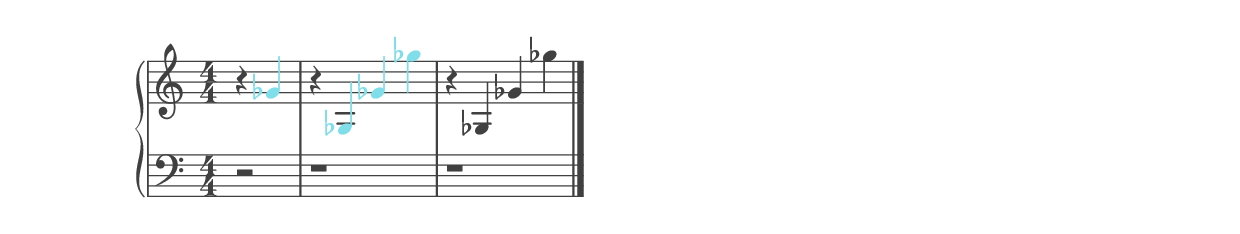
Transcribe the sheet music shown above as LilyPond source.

%% ----------------------------------------------------------------------------
%% Generated on: 2018 December 27
%% Note Name: G4b
%% Octave: 4
%% Clef: treble
%% Filename: 084-46-4-treble-G4b
%% ----------------------------------------------------------------------------

\version "2.19.82"

\include "../piano_note_colors.ly"

\header {
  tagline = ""
}

upper = {
  \clef treble
  \numericTimeSignature
  \override NoteHead.color = #colorized-note
  \override Stem.color = #colorized-note
  \override Accidental.color = #colorized-note
  % treble note in color
  r4 ges'4
  % treble octave in color
  r4 ges4 ges'4 ges''4
  \override NoteHead.color = #default-black
  \override Stem.color = #default-black
  \override Accidental.color = #default-black
  % treble octave repeat in black
  r4 ges4 ges'4 ges''4
  \bar "|."
}

lower = {
  \clef bass
  \numericTimeSignature
  \override NoteHead.color = #colorized-note
  \override Stem.color = #colorized-note
  \override Accidental.color = #colorized-note
  % bass note in color
  r2
  % bass octave in color
  r1
  \override NoteHead.color = #default-black
  \override Stem.color = #default-black
  \override Accidental.color = #default-black
  % bass octave repeat in black
  r1
}

\score {
  \new PianoStaff <<
    \context Score
    \applyContext #(override-color-for-all-grobs default-black)
    \time 4/4
    \partial 2
    \new Staff = upper { \upper }
    \new Staff = lower { \lower }
  >>
  \layout { }
  \midi { }
}